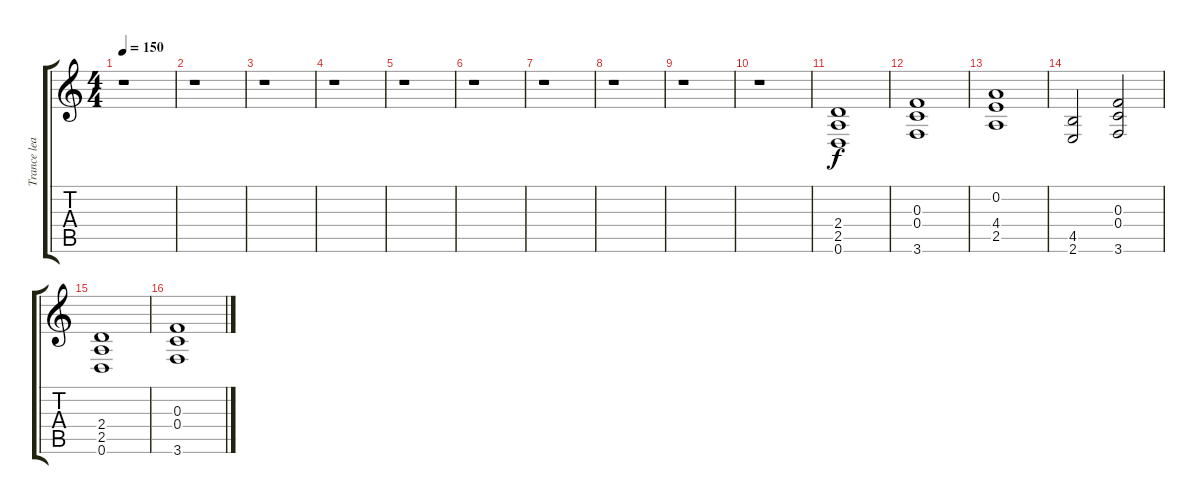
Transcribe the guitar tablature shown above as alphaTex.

\track ("Trance lead (MIDI)" "Trance lea") {instrument distortionguitar}
\staff {score tabs}
\tuning (D4 A3 F3 C3 G2 D2) {hide}
\ts (4 4)
\tempo 150
\clef g2
\ks c
r.1{dy f} |
r.1 |
r.1 |
r.1 |
r.1 |
r.1 |
r.1 |
r.1 |
r.1 |
r.1 |
(2.4 2.5 0.6).1 |
(0.3 0.4 3.6).1 |
(0.2 4.4 2.5).1 |
(4.5 2.6).2 (0.3 0.4 3.6).2 |
(2.4 2.5 0.6).1 |
(0.3 0.4 3.6).1
